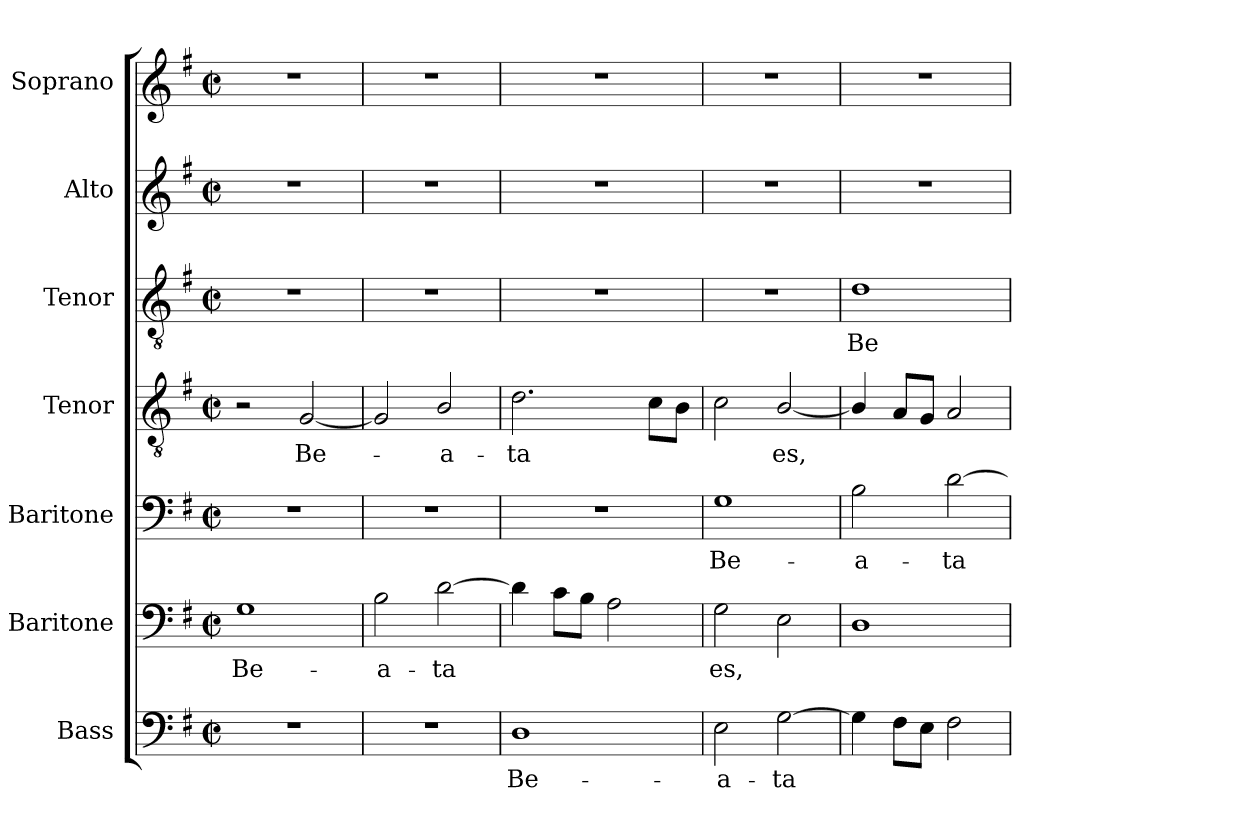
**kern	**text	**kern	**text	**kern	**text	**kern	**text	**kern	**text	**kern	**kern
*part7	*part7	*part6	*part6	*part5	*part5	*part4	*part4	*part3	*part3	*part2	*part1
*staff7	*staff7	*staff6	*staff6	*staff5	*staff5	*staff4	*staff4	*staff3	*staff3	*staff2	*staff1
*I"Bass	*	*I"Baritone	*	*I"Baritone	*	*I"Tenor	*	*I"Tenor	*	*I"Alto	*I"Soprano
*I'B.	*	*I'Bar.	*	*I'Bar.	*	*I'T.	*	*I'T.	*	*I'A.	*I'S.
!!LO:PB:g=z
*clefF4	*	*clefF4	*	*clefF4	*	*clefGv2	*	*clefGv2	*	*clefG2	*clefG2
*	*	*	*	*	*	*ITrd7c12	*	*ITrd7c12	*	*	*
*k[f#]	*	*k[f#]	*	*k[f#]	*	*k[f#]	*	*k[f#]	*	*k[f#]	*k[f#]
*G:	*	*G:	*	*G:	*	*G:	*	*G:	*	*G:	*G:
*M2/2	*	*M2/2	*	*M2/2	*	*M2/2	*	*M2/2	*	*M2/2	*M2/2
*met(c|)	*	*met(c|)	*	*met(c|)	*	*met(c|)	*	*met(c|)	*	*met(c|)	*met(c|)
=1	=1	=1	=1	=1	=1	=1	=1	=1	=1	=1	=1
!	!	!	!LO:LY:b:color=#000000	!	!	!	!	!	!	!	!
1r	.	1Gi	Be-	1r	.	2r	.	1r	.	1r	1r
!	!	!	!	!	!	!	!LO:LY:b:color=#000000	!	!	!	!
.	.	.	.	.	.	[2GGi/	Be-	.	.	.	.
=2	=2	=2	=2	=2	=2	=2	=2	=2	=2	=2	=2
!	!	!	!LO:LY:b:color=#000000	!	!	!	!	!	!	!	!
1r	.	2Bi\	-a-	1r	.	2GGi/]	.	1r	.	1r	1r
!	!	!	!LO:LY:b:color=#000000	!	!	!	!	!	!	!	!
!	!	!	!	!	!	!	!LO:LY:b:color=#000000	!	!	!	!
.	.	[2di\	-ta	.	.	2BBi/	-a-	.	.	.	.
=3	=3	=3	=3	=3	=3	=3	=3	=3	=3	=3	=3
!	!LO:LY:b:color=#000000	!	!	!	!	!	!	!	!	!	!
!	!	!	!	!	!	!	!LO:LY:b:color=#000000	!	!	!	!
1Di	Be-	4di\]	.	1r	.	2.Di\	-ta	1r	.	1r	1r
.	.	8ci\L	.	.	.	.	.	.	.	.	.
.	.	8Bi\J	.	.	.	.	.	.	.	.	.
.	.	2Ai\	.	.	.	.	.	.	.	.	.
.	.	.	.	.	.	8Ci\L	.	.	.	.	.
.	.	.	.	.	.	8BBi\J	.	.	.	.	.
=4	=4	=4	=4	=4	=4	=4	=4	=4	=4	=4	=4
!	!LO:LY:b:color=#000000	!	!	!	!	!	!	!	!	!	!
!	!	!	!LO:LY:b:color=#000000	!	!	!	!	!	!	!	!
!	!	!	!	!	!LO:LY:b:color=#000000	!	!	!	!	!	!
2Ei\	-a-	2Gi\	es,	1Gi	Be-	2Ci\	.	1r	.	1r	1r
!	!LO:LY:b:color=#000000	!	!	!	!	!	!	!	!	!	!
!	!	!	!	!	!	!	!LO:LY:b:color=#000000	!	!	!	!
[2Gi\	-ta	2Ei\	.	.	.	[2BBi/	es,	.	.	.	.
=5	=5	=5	=5	=5	=5	=5	=5	=5	=5	=5	=5
!	!	!	!	!	!LO:LY:b:color=#000000	!	!	!	!	!	!
!	!	!	!	!	!	!	!	!	!LO:LY:b:color=#000000	!	!
4Gi\]	.	1Di	.	2Bi\	-a-	4BBi/]	.	1Di	Be-	1r	1r
8F#i\L	.	.	.	.	.	8AAi/L	.	.	.	.	.
8Ei\J	.	.	.	.	.	8GGi/J	.	.	.	.	.
!	!	!	!	!	!LO:LY:b:color=#000000	!	!	!	!	!	!
2F#i\	.	.	.	[2di\	-ta	2AAi/	.	.	.	.	.
=	=	=	=	=	=	=	=	=	=	=	=
*-	*-	*-	*-	*-	*-	*-	*-	*-	*-	*-	*-
